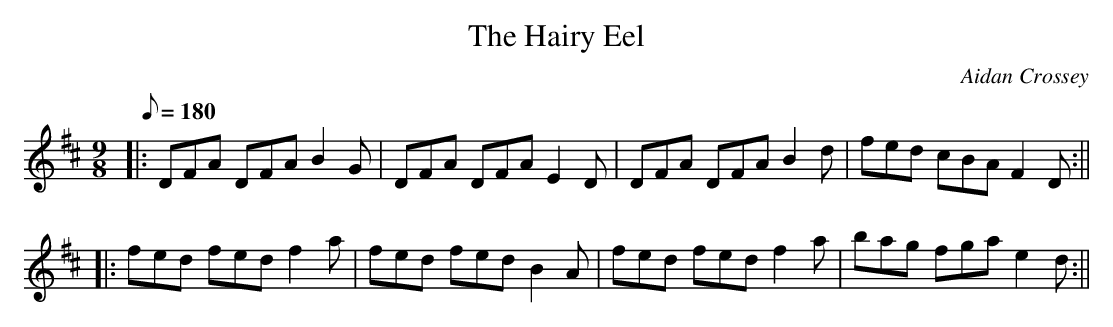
X:1
T:The Hairy Eel
M:9/8
L:1/8
Q:180
C:Aidan Crossey
K:D
|:DFA DFA B2G|DFA DFA E2D|DFA DFA B2d|fed  cBA F2D :||
|:fed fed f2a|fed fed B2A|fed fed f2a|bag fga e2d:||
